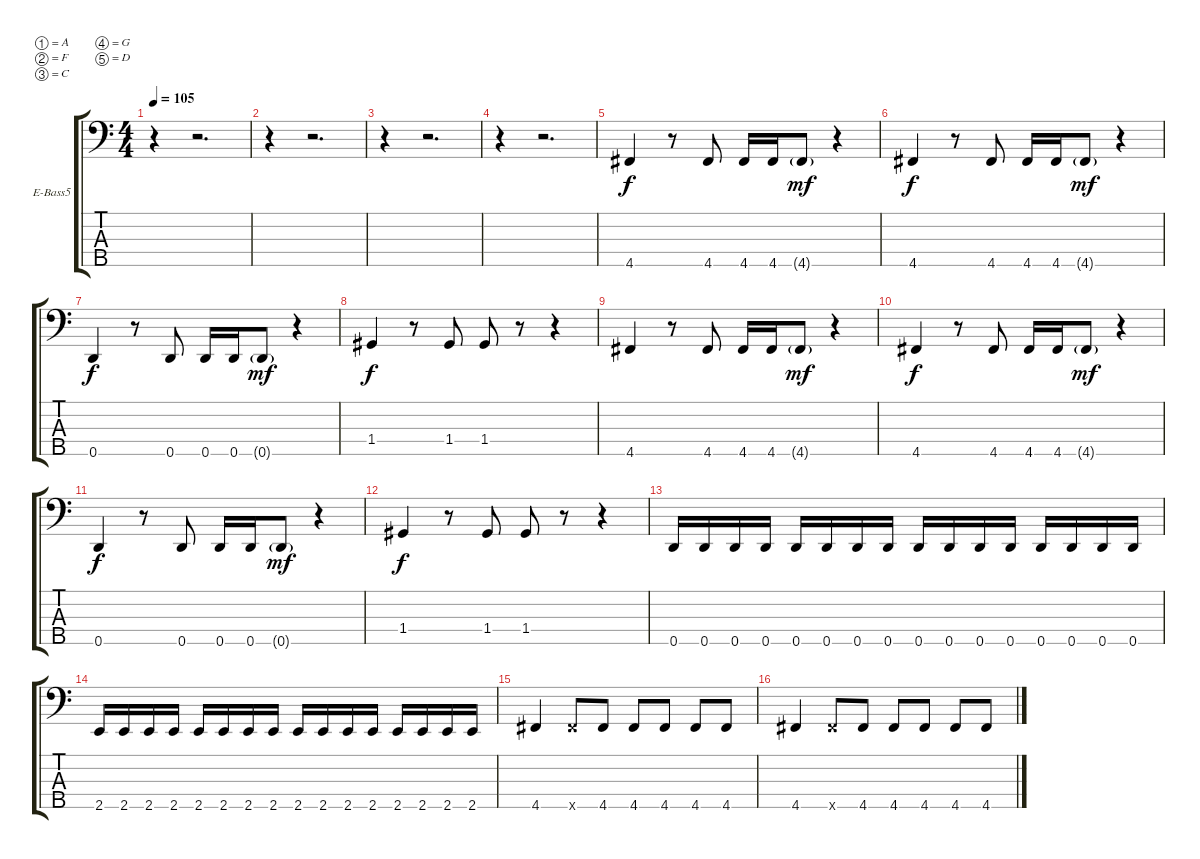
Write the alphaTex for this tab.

\bracketExtendMode groupsimilarinstruments
\firstSystemTrackNameOrientation horizontal
\otherSystemsTrackNameOrientation horizontal
\track ("Äîðîæêà 5" "E-Bass5") {instrument electricbassfinger}
\staff {score tabs}
\tuning (A2 F2 C2 G1 D1)
\ts (4 4)
\tempo 105
\clef f4
\ks c
r.4{dy f} r.2{d} |
r.4 r.2{d} |
r.4 r.2{d} |
r.4 r.2{d} |
4.5.4 r.8 4.5.8 4.5.16 4.5.16 4.5{g}.8{dy mf} r.4 |
4.5.4{dy f} r.8 4.5.8 4.5.16 4.5.16 4.5{g}.8{dy mf} r.4 |
0.5.4{dy f} r.8 0.5.8 0.5.16 0.5.16 0.5{g}.8{dy mf} r.4 |
1.4.4{dy f} r.8 1.4.8 1.4.8 r.8 r.4 |
4.5.4 r.8 4.5.8 4.5.16 4.5.16 4.5{g}.8{dy mf} r.4 |
4.5.4{dy f} r.8 4.5.8 4.5.16 4.5.16 4.5{g}.8{dy mf} r.4 |
0.5.4{dy f} r.8 0.5.8 0.5.16 0.5.16 0.5{g}.8{dy mf} r.4 |
1.4.4{dy f} r.8 1.4.8 1.4.8 r.8 r.4 |
0.5.16 0.5.16 0.5.16 0.5.16 0.5.16 0.5.16 0.5.16 0.5.16 0.5.16 0.5.16 0.5.16 0.5.16 0.5.16 0.5.16 0.5.16 0.5.16 |
2.5.16 2.5.16 2.5.16 2.5.16 2.5.16 2.5.16 2.5.16 2.5.16 2.5.16 2.5.16 2.5.16 2.5.16 2.5.16 2.5.16 2.5.16 2.5.16 |
4.5.4 4.5{x}.8 4.5.8 4.5.8 4.5.8 4.5.8 4.5.8 |
4.5.4 4.5{x}.8 4.5.8 4.5.8 4.5.8 4.5.8 4.5.8
